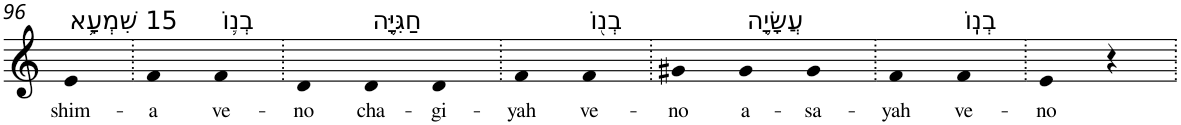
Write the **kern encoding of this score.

**kern	**text
*part1	*part1
*staff1	*staff1
*I"Piano	*
*I'Pno	*
!!LO:PB:g=z
*clefG2	*
*k[]	*
=96	=96
!LO:TX:a:t=15 שִׁמְעָ֥א	!
!	!LO:LY:b
4e	shim-
=97.	=97.
!	!LO:LY:b
4f	-a
!LO:TX:a:t=בְנ֛וֹ	!
!	!LO:LY:b
4f	ve-
=98.	=98.
!	!LO:LY:b
4d	-no
!LO:TX:a:t=חַגִּיָּ֥ה	!
!	!LO:LY:b
4d	cha-
!	!LO:LY:b
4d	-gi-
=99.	=99.
!	!LO:LY:b
4f	-yah
!LO:TX:a:t=בְנ֖וֹ	!
!	!LO:LY:b
4f	ve-
=100.	=100.
!	!LO:LY:b
4g#X	-no
!LO:TX:a:t=עֲשָׂיָ֥ה	!
!	!LO:LY:b
4g#	a-
!	!LO:LY:b
4g#	-sa-
=101.	=101.
!	!LO:LY:b
4f	-yah
!LO:TX:a:t=בְנֽוֹ	!
!	!LO:LY:b
4f	ve-
=102.	=102.
!	!LO:LY:b
4e	-no
4r	.
=.	=.
*-	*-
